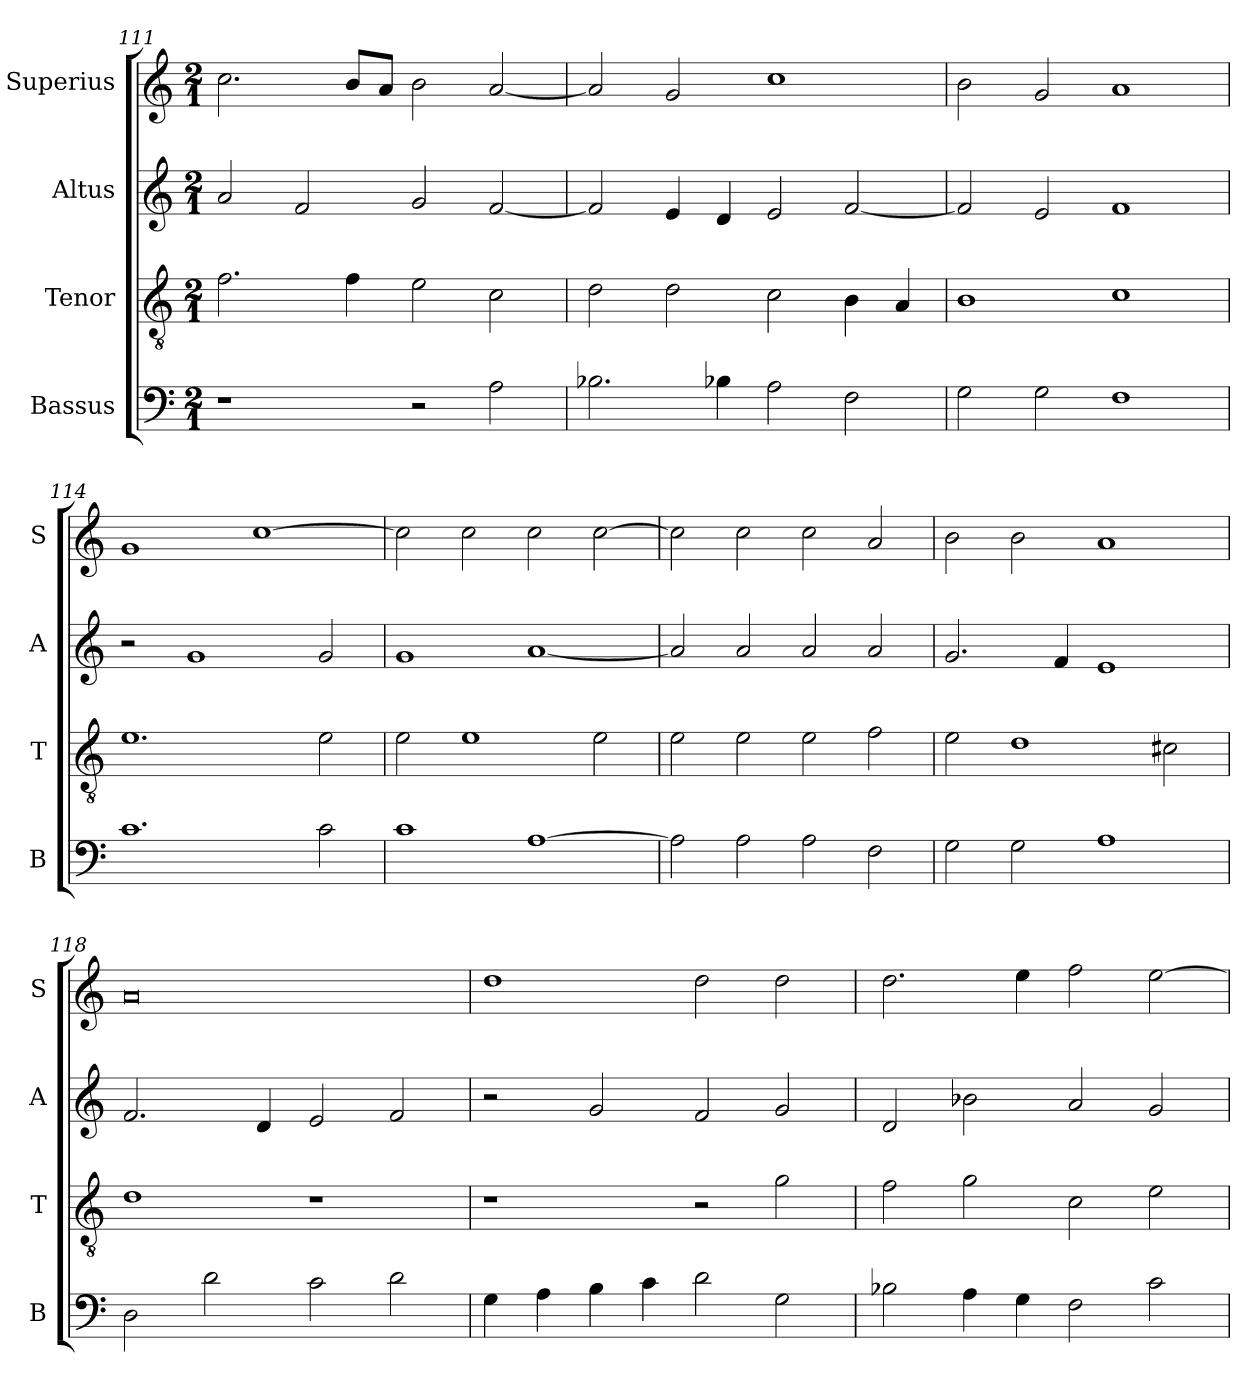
**kern	**kern	**kern	**kern
*part4	*part3	*part2	*part1
*staff4	*staff3	*staff2	*staff1
*I"Bassus	*I"Tenor	*I"Altus	*I"Superius
*I'B	*I'T	*I'A	*I'S
*clefF4	*clefGv2	*clefG2	*clefG2
*k[]	*k[]	*k[]	*k[]
*C:	*C:	*C:	*C:
*M2/1	*M2/1	*M2/1	*M2/1
=111	=111	=111	=111
1r	2.f	2a	2.cc
.	.	2f	.
.	4f	.	8bL
.	.	.	8aJ
2r	2e	2g	2b
2A	2c	[2f	[2a
=112	=112	=112	=112
2.B-X	2d	2f]	2a]
.	2d	4e	2g
4B-X	.	4d	.
2A	2c	2e	1cc
2F	4B	[2f	.
.	4A	.	.
=113	=113	=113	=113
2G	1B	2f]	2b
2G	.	2e	2g
1F	1c	1f	1a
=114	=114	=114	=114
1.c	1.e	2r	1g
.	.	1g	.
.	.	.	[1cc
2c	2e	2g	.
=115	=115	=115	=115
1c	2e	1g	2cc]
.	1e	.	2cc
[1A	.	[1a	2cc
.	2e	.	[2cc
=116	=116	=116	=116
2A]	2e	2a]	2cc]
2A	2e	2a	2cc
2A	2e	2a	2cc
2F	2f	2a	2a
=117	=117	=117	=117
2G	2e	2.g	2b
2G	1d	.	2b
.	.	4f	.
1A	.	1e	1a
.	2c#X	.	.
=118	=118	=118	=118
2D	1d	2.f	0a
2d	.	.	.
.	.	4d	.
2c	1r	2e	.
2d	.	2f	.
=119	=119	=119	=119
4G	1r	2r	1dd
4A	.	.	.
4B	.	2g	.
4c	.	.	.
2d	2r	2f	2dd
2G	2g	2g	2dd
=120	=120	=120	=120
2B-X	2f	2d	2.dd
4A	2g	2b-X	.
4G	.	.	4ee
2F	2c	2a	2ff
2c	2e	2g	[2ee
=	=	=	=
*-	*-	*-	*-
